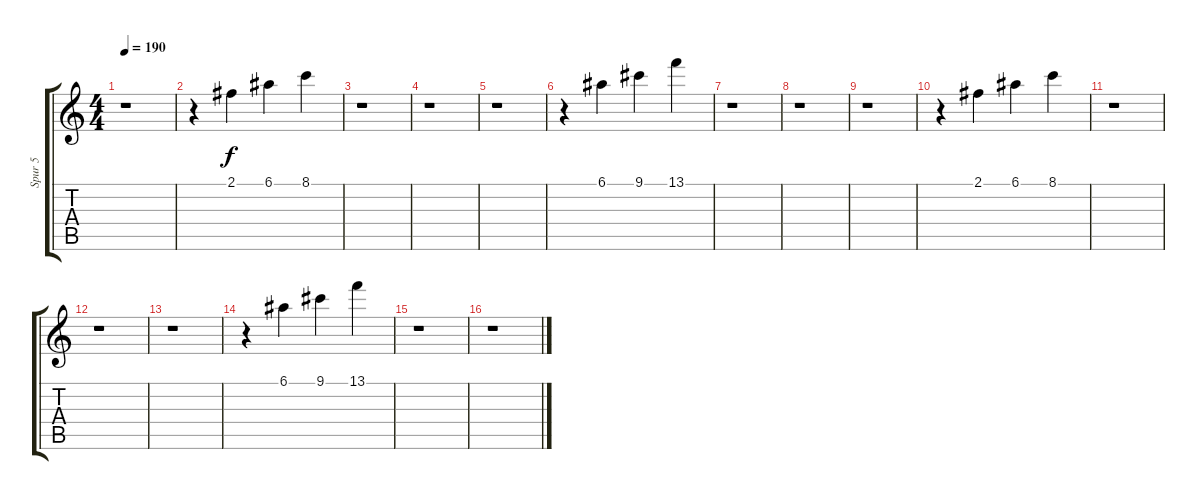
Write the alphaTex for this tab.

\track ("Spur 5" "Spur 5") {instrument electricguitarjazz}
\staff {score tabs}
\tuning (E4 B3 G3 D3 A2 E2) {hide}
\ts (4 4)
\tempo 190
\clef g2
\ks c
r.1{dy f} |
r.4 2.1.4 6.1.4 8.1.4 |
r.1 |
r.1 |
r.1 |
r.4 6.1.4 9.1.4 13.1.4 |
r.1 |
r.1 |
r.1 |
r.4 2.1.4 6.1.4 8.1.4 |
r.1 |
r.1 |
r.1 |
r.4 6.1.4 9.1.4 13.1.4 |
r.1 |
r.1
